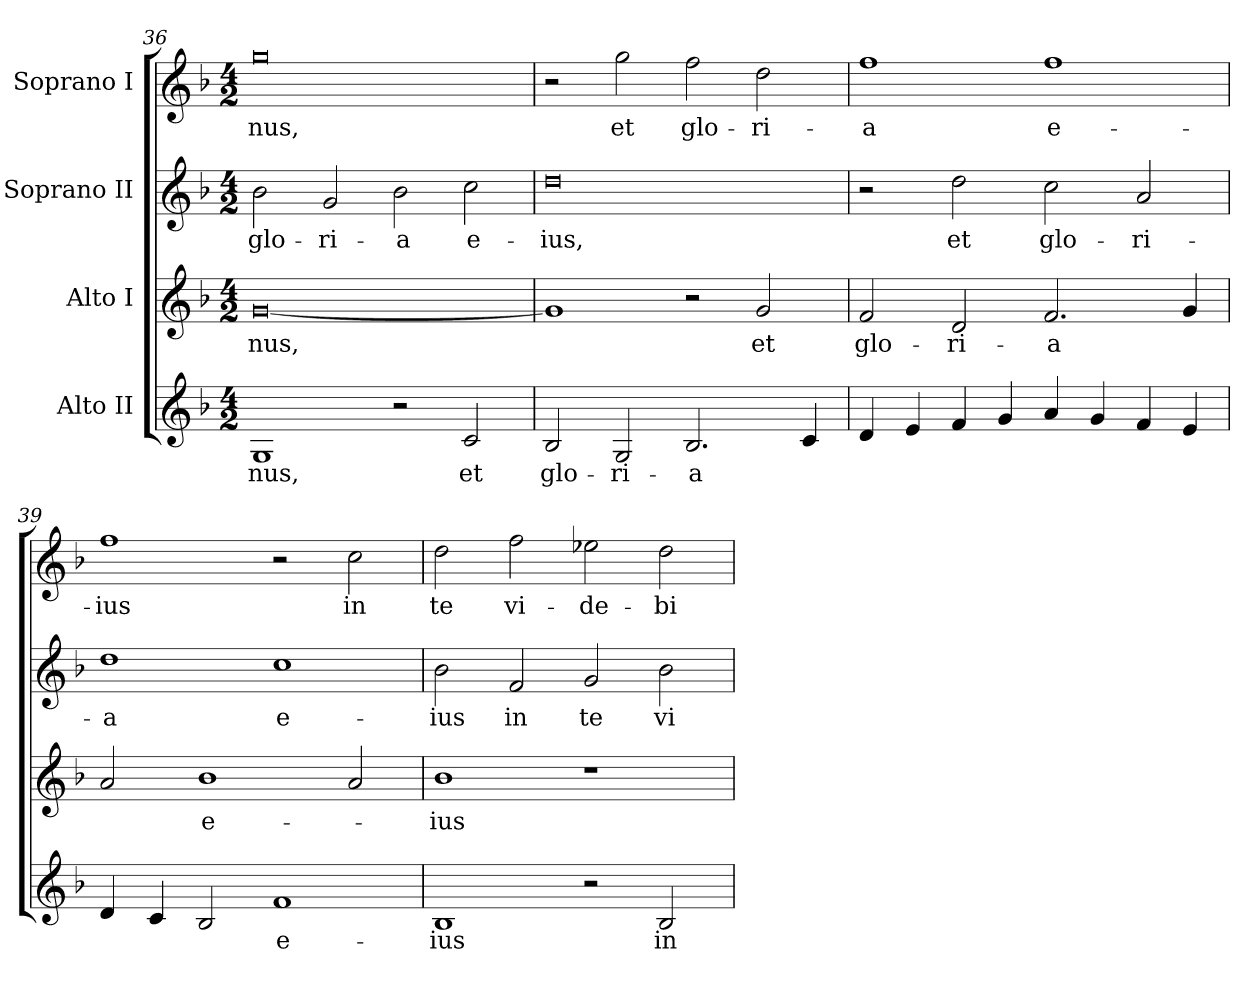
**kern	**text	**kern	**text	**kern	**text	**kern	**text
*part4	*part4	*part3	*part3	*part2	*part2	*part1	*part1
*staff4	*staff4	*staff3	*staff3	*staff2	*staff2	*staff1	*staff1
*I"Alto II	*	*I"Alto I	*	*I"Soprano II	*	*I"Soprano I	*
!!LO:LB:g=z
*clefG2	*	*clefG2	*	*clefG2	*	*clefG2	*
*ITrd7c12	*	*ITrd7c12	*	*	*	*	*
*k[b-]	*	*k[b-]	*	*k[b-]	*	*k[b-]	*
*F:	*	*F:	*	*F:	*	*F:	*
*M4/2	*	*M4/2	*	*M4/2	*	*M4/2	*
=36	=36	=36	=36	=36	=36	=36	=36
!	!LO:LY:b:color=#000000	!	!	!	!	!	!
!	!	!	!LO:LY:b:color=#000000	!	!	!	!
!	!	!	!	!	!LO:LY:b:color=#000000	!	!
!	!	!	!	!	!	!	!LO:LY:b:color=#000000
1GGi	-nus,	[0Gi	-nus,	2b-i\	glo-	0ggi	-nus,
!	!	!	!	!	!LO:LY:b:color=#000000	!	!
.	.	.	.	2gi/	-ri-	.	.
!	!	!	!	!	!LO:LY:b:color=#000000	!	!
2r	.	.	.	2b-i\	-a	.	.
!	!LO:LY:b:color=#000000	!	!	!	!	!	!
!	!	!	!	!	!LO:LY:b:color=#000000	!	!
2Ci/	et	.	.	2cci\	e-	.	.
=37	=37	=37	=37	=37	=37	=37	=37
!	!LO:LY:b:color=#000000	!	!	!	!	!	!
!	!	!	!	!	!LO:LY:b:color=#000000	!	!
2BB-i/	glo-	1Gi]	.	0ddi	-ius,	2r	.
!	!LO:LY:b:color=#000000	!	!	!	!	!	!
!	!	!	!	!	!	!	!LO:LY:b:color=#000000
2GGi/	-ri-	.	.	.	.	2ggi\	et
!	!LO:LY:b:color=#000000	!	!	!	!	!	!
!	!	!	!	!	!	!	!LO:LY:b:color=#000000
2.BB-i/	-a	2r	.	.	.	2ffi\	glo-
!	!	!	!LO:LY:b:color=#000000	!	!	!	!
!	!	!	!	!	!	!	!LO:LY:b:color=#000000
.	.	2Gi/	et	.	.	2ddi\	-ri-
4Ci/	.	.	.	.	.	.	.
=38	=38	=38	=38	=38	=38	=38	=38
!	!	!	!LO:LY:b:color=#000000	!	!	!	!
!	!	!	!	!	!	!	!LO:LY:b:color=#000000
4Di/	.	2Fi/	glo-	2r	.	1ffi	-a
4Ei/	.	.	.	.	.	.	.
!	!	!	!LO:LY:b:color=#000000	!	!	!	!
!	!	!	!	!	!LO:LY:b:color=#000000	!	!
4Fi/	.	2Di/	-ri-	2ddi\	et	.	.
4Gi/	.	.	.	.	.	.	.
!	!	!	!LO:LY:b:color=#000000	!	!	!	!
!	!	!	!	!	!LO:LY:b:color=#000000	!	!
!	!	!	!	!	!	!	!LO:LY:b:color=#000000
4Ai/	.	2.Fi/	-a	2cci\	glo-	1ffi	e-
4Gi/	.	.	.	.	.	.	.
!	!	!	!	!	!LO:LY:b:color=#000000	!	!
4Fi/	.	.	.	2ai/	-ri-	.	.
4Ei/	.	4Gi/	.	.	.	.	.
=39	=39	=39	=39	=39	=39	=39	=39
!	!	!	!	!	!LO:LY:b:color=#000000	!	!
!	!	!	!	!	!	!	!LO:LY:b:color=#000000
4Di/	.	2Ai/	.	1ddi	-a	1ffi	-ius
4Ci/	.	.	.	.	.	.	.
!	!	!	!LO:LY:b:color=#000000	!	!	!	!
2BB-i/	.	1B-i	e-	.	.	.	.
!	!LO:LY:b:color=#000000	!	!	!	!	!	!
!	!	!	!	!	!LO:LY:b:color=#000000	!	!
1Fi	e-	.	.	1cci	e-	2r	.
!	!	!	!	!	!	!	!LO:LY:b:color=#000000
.	.	2Ai/	.	.	.	2cci\	in
=40	=40	=40	=40	=40	=40	=40	=40
!	!LO:LY:b:color=#000000	!	!	!	!	!	!
!	!	!	!LO:LY:b:color=#000000	!	!	!	!
!	!	!	!	!	!LO:LY:b:color=#000000	!	!
!	!	!	!	!	!	!	!LO:LY:b:color=#000000
1BB-i	-ius	1B-i	-ius	2b-i\	-ius	2ddi\	te
!	!	!	!	!	!LO:LY:b:color=#000000	!	!
!	!	!	!	!	!	!	!LO:LY:b:color=#000000
.	.	.	.	2fi/	in	2ffi\	vi-
!	!	!	!	!	!LO:LY:b:color=#000000	!	!
!	!	!	!	!	!	!	!LO:LY:b:color=#000000
2r	.	1r	.	2gi/	te	2ee-Xi\	-de-
!	!LO:LY:b:color=#000000	!	!	!	!	!	!
!	!	!	!	!	!LO:LY:b:color=#000000	!	!
!	!	!	!	!	!	!	!LO:LY:b:color=#000000
2BB-i/	in	.	.	2b-i\	vi-	2ddi\	-bi-
=	=	=	=	=	=	=	=
*-	*-	*-	*-	*-	*-	*-	*-
